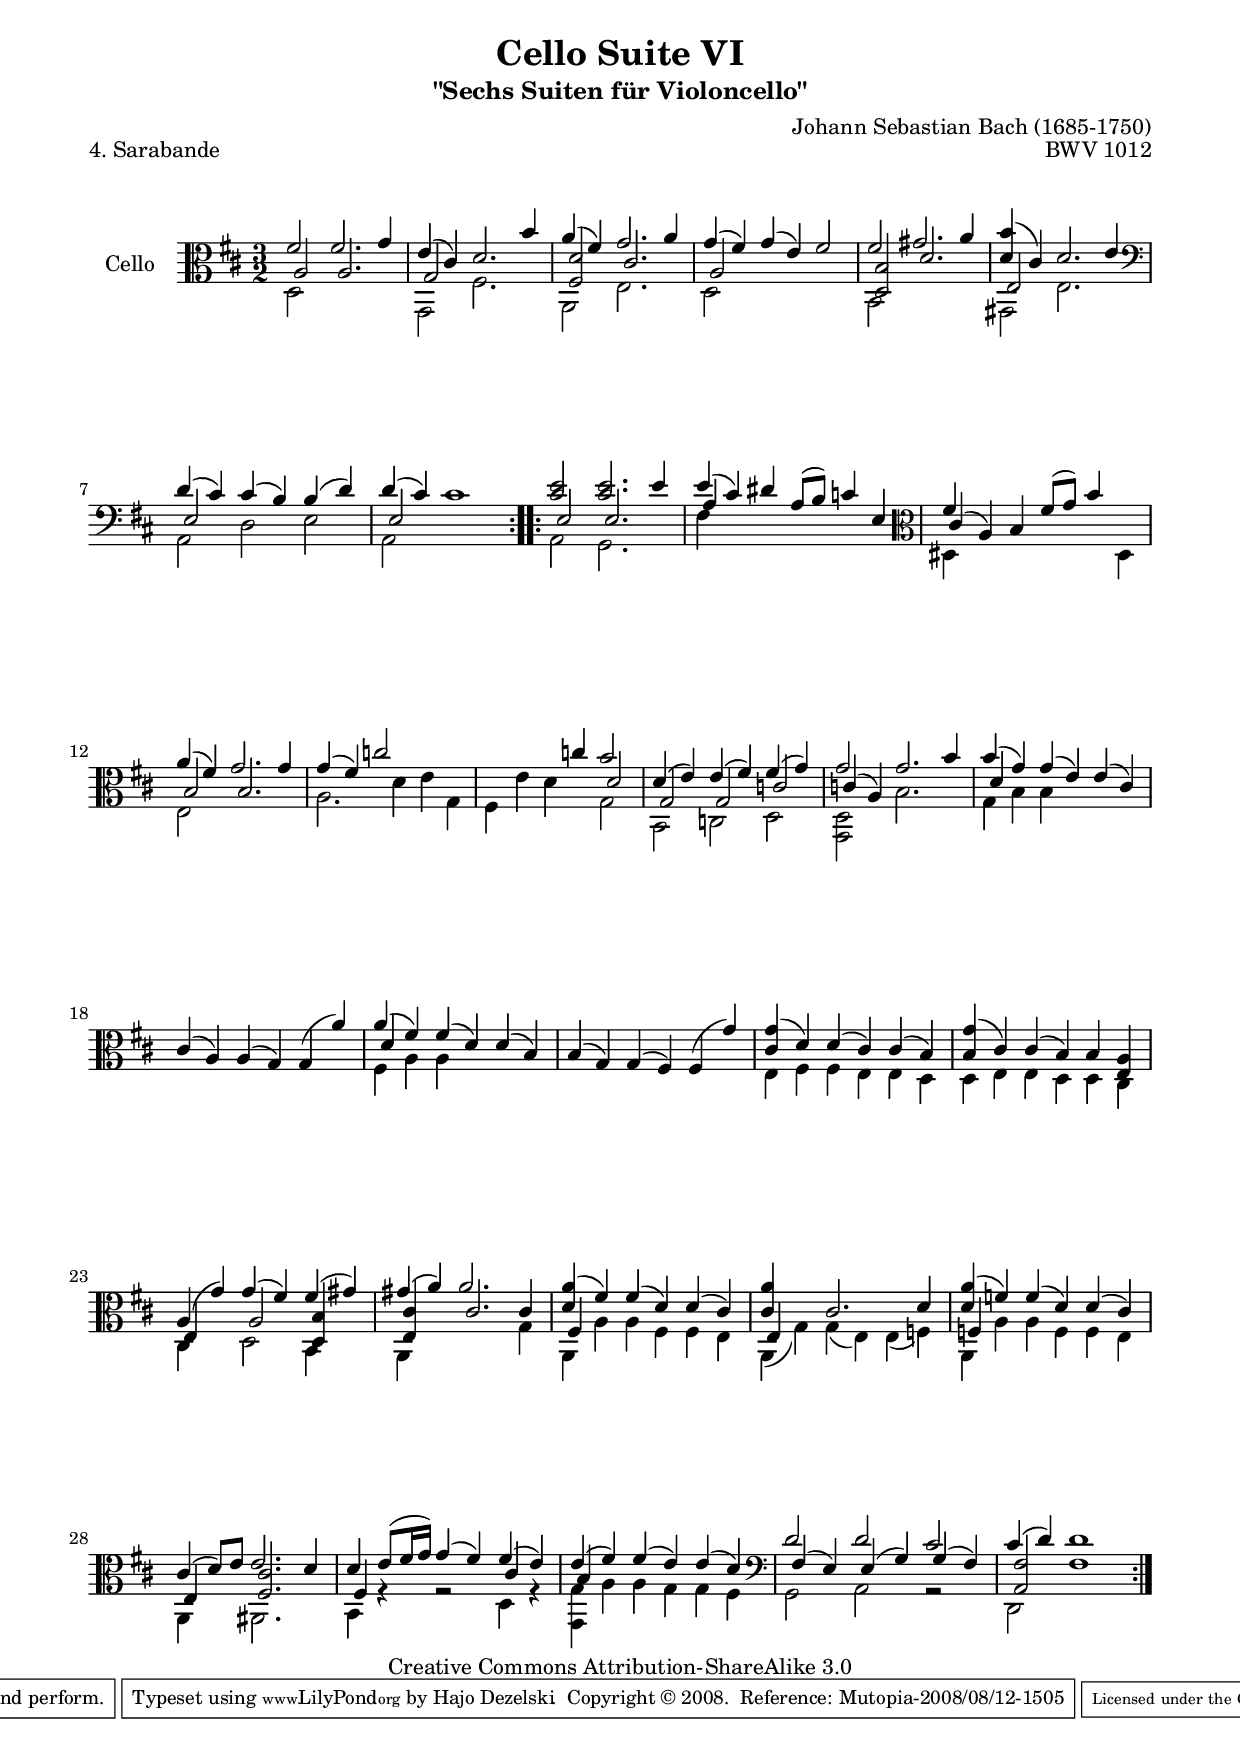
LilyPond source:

\version "2.11.52"

\paper {
    page-top-space = #0.0
    %indent = 0.0
    line-width = 18.0\cm
    ragged-bottom = ##f
    ragged-last-bottom = ##f
}

% #(set-default-paper-size "a4")

#(set-global-staff-size 19)

\header {
        title = "Cello Suite VI"
        subtitle = "\"Sechs Suiten für Violoncello\""
        piece = "4. Sarabande"
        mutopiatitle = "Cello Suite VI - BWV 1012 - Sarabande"
        composer = "Johann Sebastian Bach (1685-1750)"
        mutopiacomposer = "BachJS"
        opus = "BWV 1012"
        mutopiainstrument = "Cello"
		arrangement = "Hajo Dezelski"
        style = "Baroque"
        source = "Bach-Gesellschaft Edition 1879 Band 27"
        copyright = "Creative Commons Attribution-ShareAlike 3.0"
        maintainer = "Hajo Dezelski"
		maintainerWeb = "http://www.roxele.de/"
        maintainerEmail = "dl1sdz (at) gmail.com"
	
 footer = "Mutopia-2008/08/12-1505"
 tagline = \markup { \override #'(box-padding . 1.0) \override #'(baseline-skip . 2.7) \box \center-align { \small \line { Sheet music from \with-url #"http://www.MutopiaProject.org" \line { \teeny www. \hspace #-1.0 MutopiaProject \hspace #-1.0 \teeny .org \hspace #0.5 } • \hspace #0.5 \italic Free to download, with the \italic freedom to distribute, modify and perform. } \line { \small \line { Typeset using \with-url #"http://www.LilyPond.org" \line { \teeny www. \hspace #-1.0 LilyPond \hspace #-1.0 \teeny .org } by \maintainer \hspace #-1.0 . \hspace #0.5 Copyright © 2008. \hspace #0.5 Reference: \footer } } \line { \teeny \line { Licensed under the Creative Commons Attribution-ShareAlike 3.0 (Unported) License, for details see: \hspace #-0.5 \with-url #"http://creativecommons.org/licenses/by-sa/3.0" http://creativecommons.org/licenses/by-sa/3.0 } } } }
}

melodyOne =    \relative fis' {
	\repeat volta 2 {
		fis2 fis2. g4 | % 1
		e4 (cis) d2. b'4 | % 2
		a4 (fis) g2. a4 | % 3
		g4 (fis) g (e) fis2 | % 4
		fis2 gis2. a4 | % 5
		<d, b'>4 (cis) d2. e4 \clef bass | % 6
		d4 (cis) cis (b) b (d) | % 7
		d4 (cis) cis1| % 8
	}
	   \repeat volta 2 {
		   <cis e>2	<cis e>2. e4 | % 9
		   e4 ( cis) dis a8 [(b )] c4 e,4 \clef alto | % 10
		   fis'4 s2 fis8 [(g)] b4 s4 | % 11
		   a4 (fis) g2. g4 | % 12
		   g4 ( fis) c'2 s2| % 13
		   s2. c4 b2 | % 14
		   d,4 (e) e (fis) fis (g) | % 15
		   g2 g2. b4 | % 16
		   b4 (g) g (e) e (cis) | % 17
		   cis4 (a) a (g) g (a') | % 18
		   a4 (fis) fis (d) d (b) | % 19
		   b4 (g) g (fis) fis (g') | % 20
		   <cis, g'>4 (d) d (cis) cis (b) | % 21
		   <b g'>4 (cis)  cis (b) b <e, a> | % 22
		   a4 (g') g (fis) fis (gis) | % 23
		   gis4 (a) a2. s4 | % 24
		   <d, a'>4 (fis) fis (d) d (cis) | % 25
		   <cis a'>4 s4 cis2. d4 | % 26
		   <d a'>4 (f) f (d) d (cis) | % 27
		   cis4 (d8) [e] e2. d4 | % 28
		   d4 e8 [ ( fis16 g)] g4 (fis) fis (e) | % 29
		   e4 (fis) fis (e) e (d) \clef bass | % 30
		   d2 d cis | % 31
		   cis4 (d) d1 | % 32

	}

      }

melodyTwo =  \relative d {
    \repeat volta 2 {
		d2 s1 | % 1
		g,2 fis'2. s4 | % 2
		a,2 e'2. s4 | % 3
		d2 s1| % 4
		b2 s1| % 5
		gis2 e'2. s4| % 6
		a,2 d e | % 7
		a,2 s1 | % 8
	}
    \repeat volta 2 {
		a2 g2. s4 | % 9
		fis'4 s4 s1 \clef alto | % 10
		dis4 s1 dis4 | % 11
		e2 s1 | % 12
		a2. d4 e g, | % 13
		fis4 e' d s4 g,2 | % 14
		b,2 c d| % 15
		<g, d'>2 b'2. s4 | % 16
		g4 b b s2. | % 17
		s1. | % 18
		fis4 a a s2. | % 19
		s1.| % 20
		e4 fis fis e e d | % 21
		d4 e e d d cis | % 22
		cis4 s4 d2 b4 s4 | % 23
		a4 s1 g'4 | % 24
		a,4 a' a fis fis e | % 25
		a,4 (g') g (e) e (f) | % 26
		a,4 a' a f f e | % 27
		a,4 s4 ais2. s4 | % 28
		b4 r4 r2 d4 r4 | % 29
		<g, g'>4 a' a g g fis \clef bass | % 30
		g,2 a r2 | % 31
		d,2 fis'1 | % 32
	}
}

melodyThree =  \relative a {
    \repeat volta 2 {
		a2 a2. s4 | % 1
		g2 s1 | % 2
		<fis d'>2 cis'2. s4 | % 3
		a2 s1| % 4
		<d, b'>2 d'2. s4 | % 5
		e,2 s1| % 6
		e2 s1 | % 7
		e2 s1 | % 8
	}
   \repeat volta 2 {
	 e2 e2. s4| % 9
	 a4 s4 s1| % 10
	 cis4 (a) b s2. | % 11
	 b2 b2. s4 | % 12
	 s1.| % 13
	 s1 d2 | % 14
	 g,2 g c | % 15
	 c4 (a) s1 | % 16
	 d4 s4 s1 | % 17
	 s1. | % 18
	 d4 s4 s1 | % 19
	 s1. | % 20
	 s1. | % 21
	 s1. | % 22
	 e,4 s4 a2 <d,b'>4 s4 | % 23
	 <e cis'>4 s4 cis'2. cis4 | % 24
	 fis,4 s4 s1 | % 25
	 e4 s4 s1 | % 26
	 f4 s4 s1 | % 27
	 e4 s4 <fis cis'>2. s4 | % 28
	 fis4 s2. cis'4 s4 | % 29
	 b4 s4 s1| % 30
	 fis4 (e) e (g) g (fis) | % 31
	 <a, fis'>2 s1 | % 32

	}

}

melody = << \melodyOne \\ \melodyTwo \\ \melodyThree >>

\score {
 	\context Staff << 
        \set Staff.instrumentName = "Cello"
	\set Staff.midiInstrument = "cello"
        { \clef alto \key d \major \time 3/2 \melody  }
    >>
	\layout { }
 	 \midi { }
}
